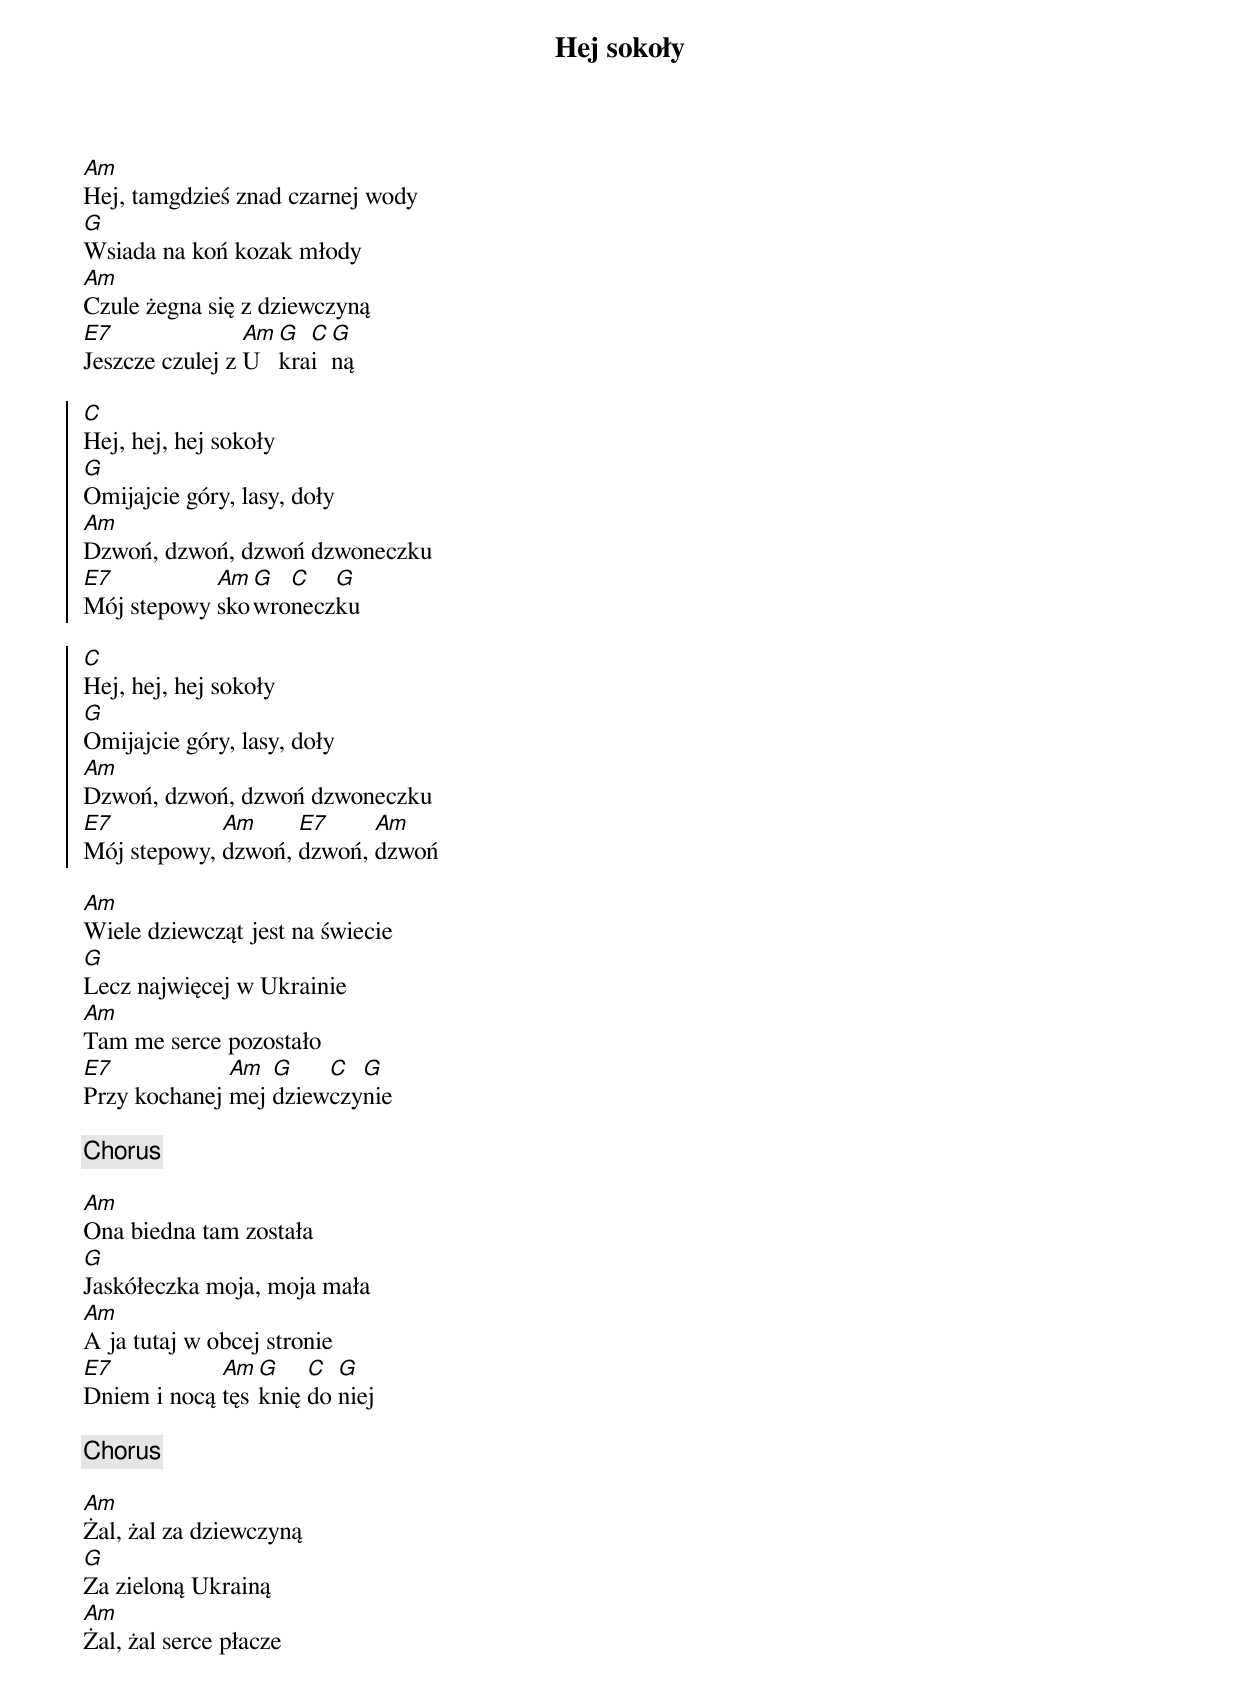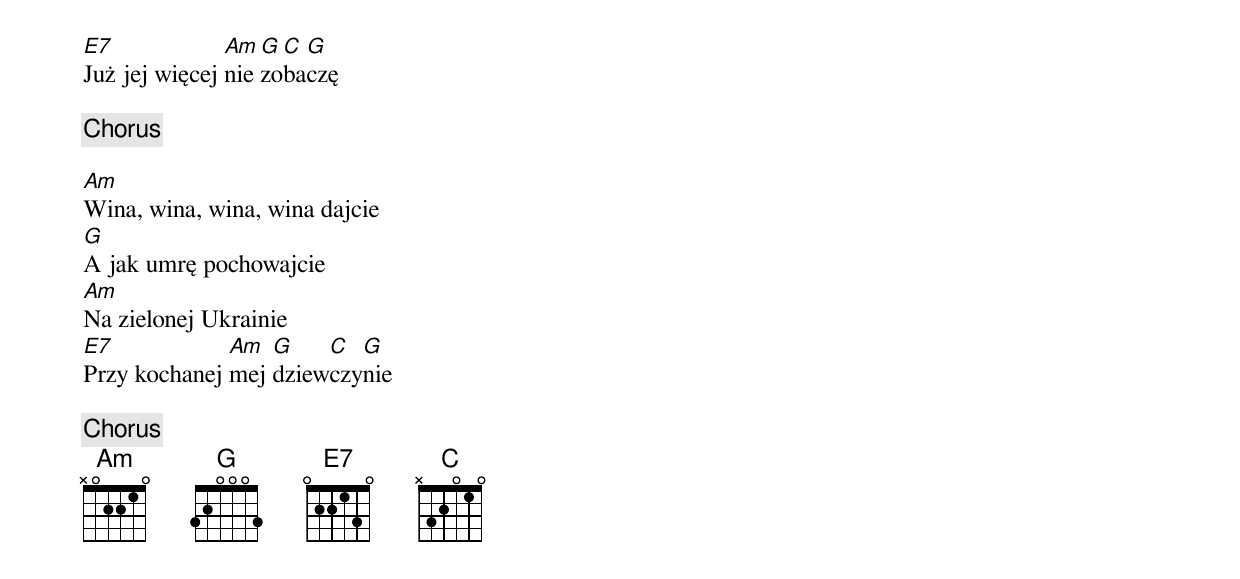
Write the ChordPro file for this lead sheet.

{title: Hej sokoły}
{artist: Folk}
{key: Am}
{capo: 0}
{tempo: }
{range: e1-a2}
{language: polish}
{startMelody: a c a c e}
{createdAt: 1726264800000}
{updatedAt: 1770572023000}
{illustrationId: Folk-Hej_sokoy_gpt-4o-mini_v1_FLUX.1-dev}
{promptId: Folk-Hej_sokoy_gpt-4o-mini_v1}

{start_of_verse}
[Am]Hej, tamgdzieś znad czarnej wody
[G]Wsiada na koń kozak młody
[Am]Czule żegna się z dziewczyną
[E7]Jeszcze czulej z [Am]U[G]kra[C]i[G]ną
{end_of_verse}

{start_of_chorus}
[C]Hej, hej, hej sokoły
[G]Omijajcie góry, lasy, doły
[Am]Dzwoń, dzwoń, dzwoń dzwoneczku
[E7]Mój stepowy [Am]sko[G]wro[C]necz[G]ku

[C]Hej, hej, hej sokoły
[G]Omijajcie góry, lasy, doły
[Am]Dzwoń, dzwoń, dzwoń dzwoneczku
[E7]Mój stepowy, [Am]dzwoń, [E7]dzwoń, [Am]dzwoń
{end_of_chorus}

{start_of_verse}
[Am]Wiele dziewcząt jest na świecie
[G]Lecz najwięcej w Ukrainie
[Am]Tam me serce pozostało
[E7]Przy kochanej [Am]mej [G]dziew[C]czy[G]nie
{end_of_verse}

{chorus}

{start_of_verse}
[Am]Ona biedna tam została
[G]Jaskółeczka moja, moja mała
[Am]A ja tutaj w obcej stronie
[E7]Dniem i nocą [Am]tęs[G]knię [C]do [G]niej
{end_of_verse}

{chorus}

{start_of_verse}
[Am]Żal, żal za dziewczyną
[G]Za zieloną Ukrainą
[Am]Żal, żal serce płacze
[E7]Już jej więcej [Am]nie [G]zo[C]ba[G]czę
{end_of_verse}

{chorus}

{start_of_verse}
[Am]Wina, wina, wina, wina dajcie
[G]A jak umrę pochowajcie
[Am]Na zielonej Ukrainie
[E7]Przy kochanej [Am]mej [G]dziew[C]czy[G]nie
{end_of_verse}

{chorus}
